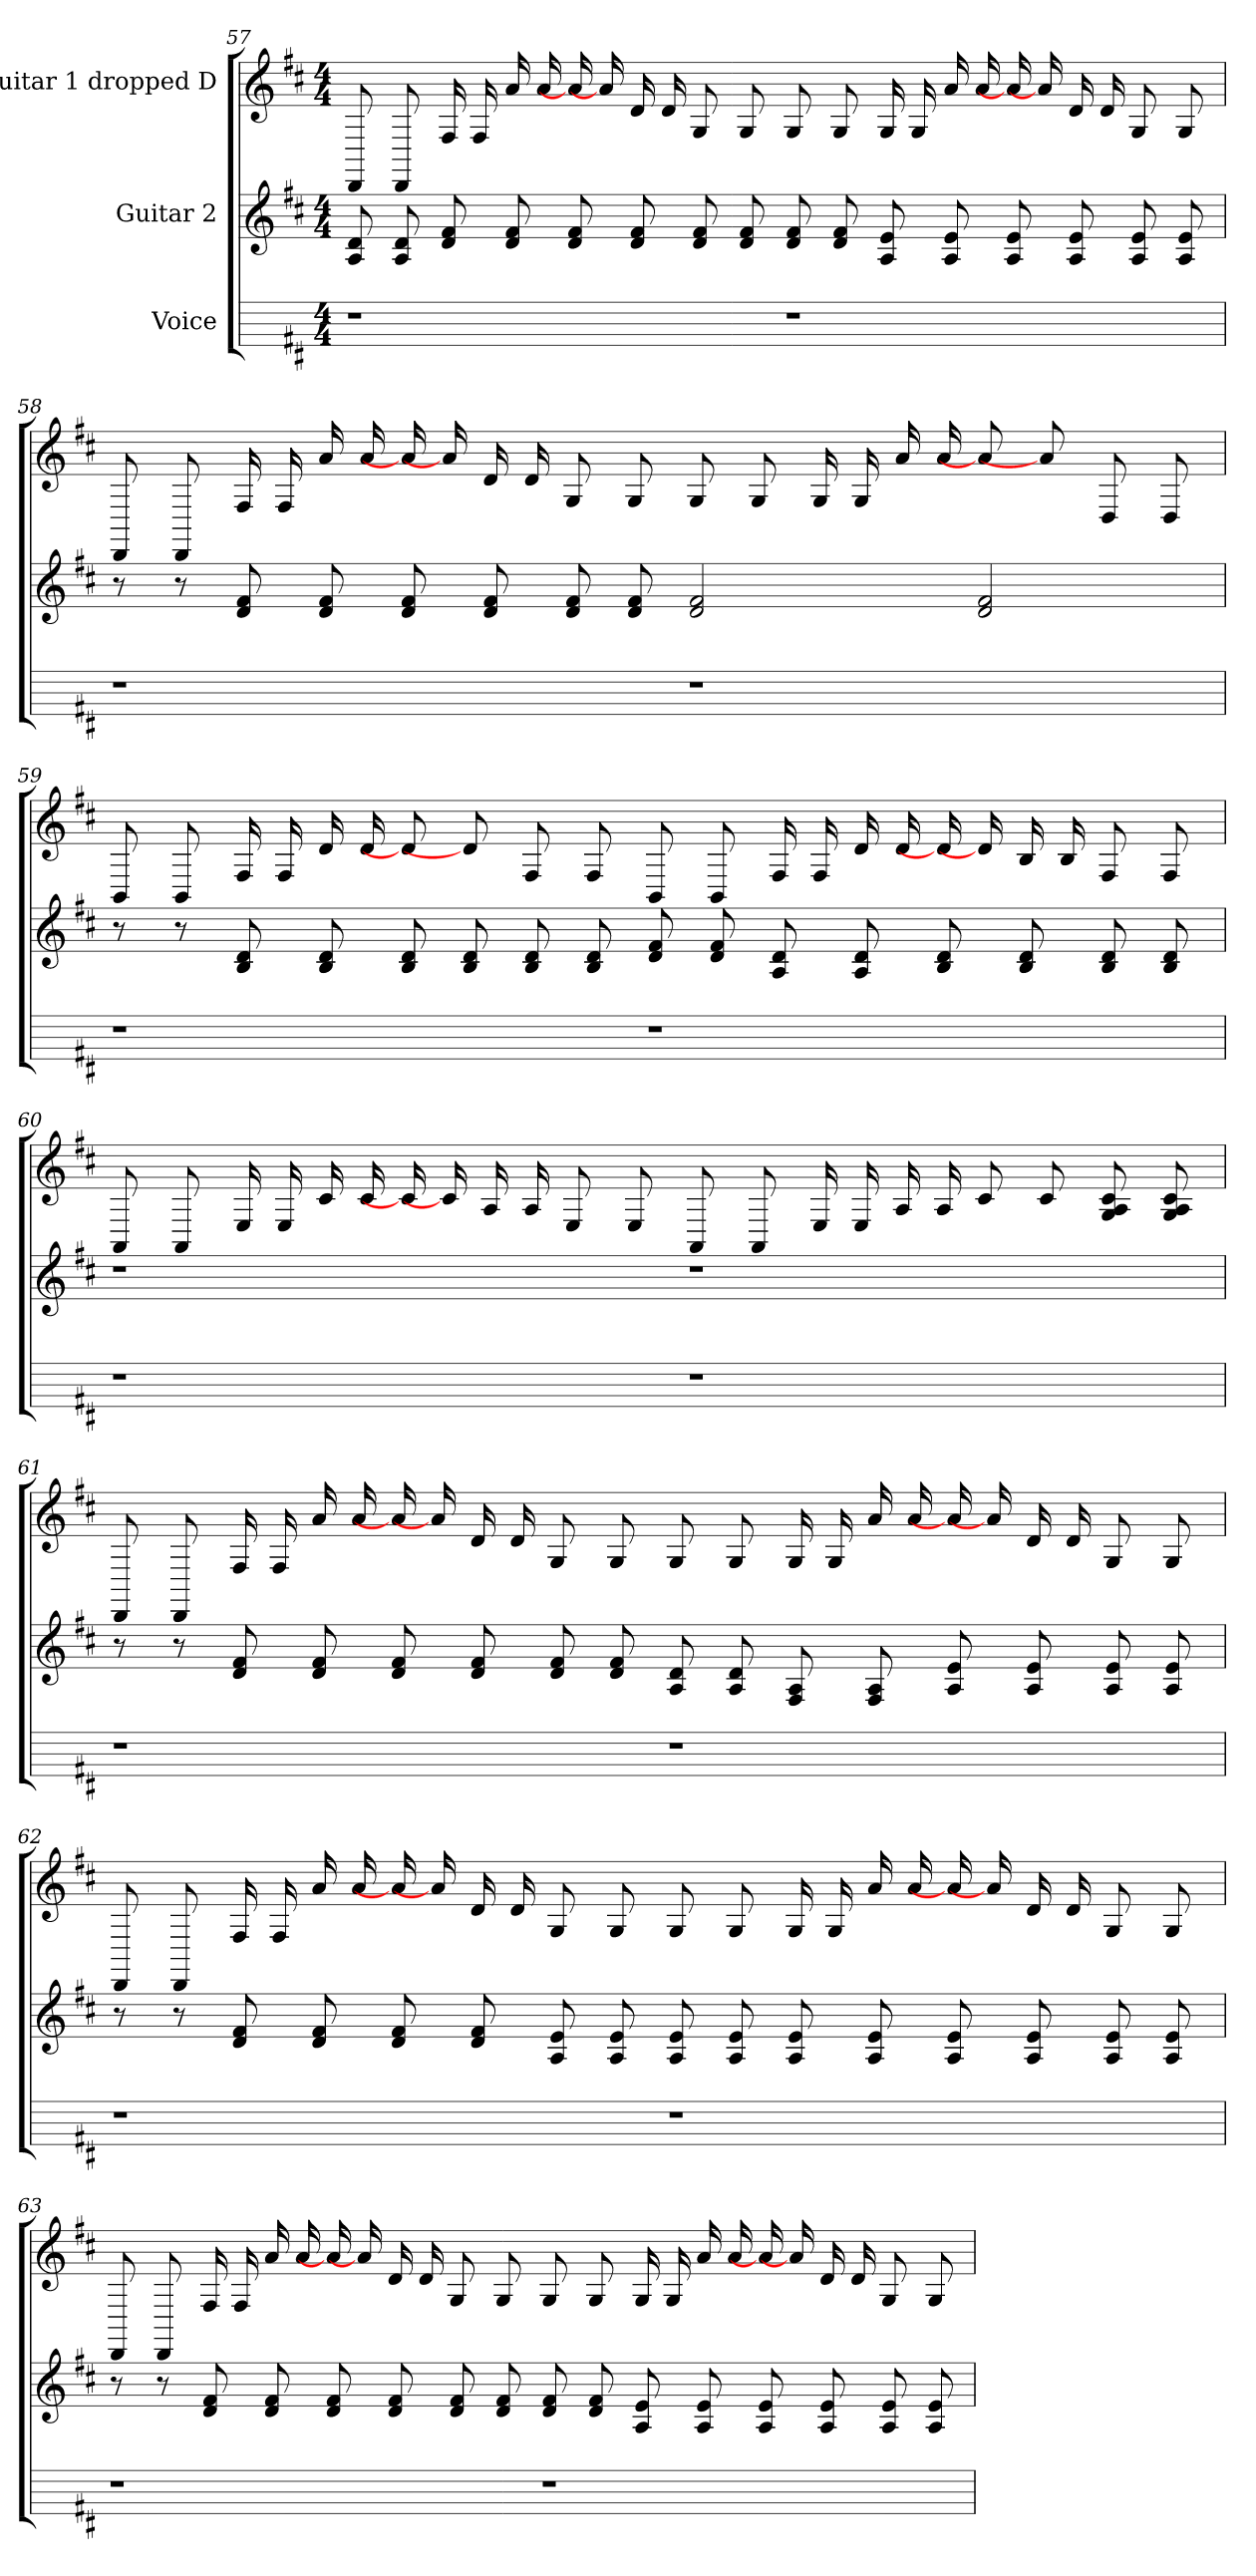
**kern	**kern	**kern
*part3	*part2	*part1
*staff3	*staff2	*staff1
*I"Voice	*I"Guitar 2	*I"Guitar 1 dropped D
*	*	*
*ITrd8c14	*	*
*k[f#c#]	*k[f#c#]	*k[f#c#]
*M4/4	*M4/4	*M4/4
=57	=57	=57
1r	8d 8A	8DD
.	8d 8A	8DD
.	8f# 8d	16F#
.	.	16F#
.	8f# 8d	16a
.	.	16a
.	8f# 8d	16a]
.	.	16a]
.	8f# 8d	16d
.	.	16d
.	8f# 8d	8G
.	8f# 8d	8G
1r	8f# 8d	8G
.	8f# 8d	8G
.	8e 8A	16G
.	.	16G
.	8e 8A	16a
.	.	16a
.	8e 8A	16a]
.	.	16a]
.	8e 8A	16d
.	.	16d
.	8e 8A	8G
.	8e 8A	8G
=58	=58	=58
1r	8r	8DD
.	8r	8DD
.	8f# 8d	16F#
.	.	16F#
.	8f# 8d	16a
.	.	16a
.	8f# 8d	16a]
.	.	16a]
.	8f# 8d	16d
.	.	16d
.	8f# 8d	8G
.	8f# 8d	8G
1r	2f# 2d	8G
.	.	8G
.	.	16G
.	.	16G
.	.	16a
.	.	16a
.	2f# 2d	8a]
.	.	8a]
.	.	8D
.	.	8D
=59	=59	=59
1r	8r	8BB
.	8r	8BB
.	8d 8B	16F#
.	.	16F#
.	8d 8B	16d
.	.	16d
.	8d 8B	8d]
.	8d 8B	8d]
.	8d 8B	8F#
.	8d 8B	8F#
1r	8f# 8d	8BB
.	8f# 8d	8BB
.	8d 8A	16F#
.	.	16F#
.	8d 8A	16d
.	.	16d
.	8d 8B	16d]
.	.	16d]
.	8d 8B	16B
.	.	16B
.	8d 8B	8F#
.	8d 8B	8F#
=60	=60	=60
1r	1r	8AA
.	.	8AA
.	.	16E
.	.	16E
.	.	16c#
.	.	16c#
.	.	16c#]
.	.	16c#]
.	.	16A
.	.	16A
.	.	8E
.	.	8E
1r	1r	8AA
.	.	8AA
.	.	16E
.	.	16E
.	.	16A
.	.	16A
.	.	8c#
.	.	8c#
.	.	8c# 8A 8G
.	.	8c# 8A 8G
=61	=61	=61
1r	8r	8DD
.	8r	8DD
.	8f# 8d	16F#
.	.	16F#
.	8f# 8d	16a
.	.	16a
.	8f# 8d	16a]
.	.	16a]
.	8f# 8d	16d
.	.	16d
.	8f# 8d	8G
.	8f# 8d	8G
1r	8d 8A	8G
.	8d 8A	8G
.	8A 8F#	16G
.	.	16G
.	8A 8F#	16a
.	.	16a
.	8e 8A	16a]
.	.	16a]
.	8e 8A	16d
.	.	16d
.	8e 8A	8G
.	8e 8A	8G
=62	=62	=62
1r	8r	8DD
.	8r	8DD
.	8f# 8d	16F#
.	.	16F#
.	8f# 8d	16a
.	.	16a
.	8f# 8d	16a]
.	.	16a]
.	8f# 8d	16d
.	.	16d
.	8e 8A	8G
.	8e 8A	8G
1r	8e 8A	8G
.	8e 8A	8G
.	8e 8A	16G
.	.	16G
.	8e 8A	16a
.	.	16a
.	8e 8A	16a]
.	.	16a]
.	8e 8A	16d
.	.	16d
.	8e 8A	8G
.	8e 8A	8G
=63	=63	=63
1r	8r	8DD
.	8r	8DD
.	8f# 8d	16F#
.	.	16F#
.	8f# 8d	16a
.	.	16a
.	8f# 8d	16a]
.	.	16a]
.	8f# 8d	16d
.	.	16d
.	8f# 8d	8G
.	8f# 8d	8G
1r	8f# 8d	8G
.	8f# 8d	8G
.	8e 8A	16G
.	.	16G
.	8e 8A	16a
.	.	16a
.	8e 8A	16a]
.	.	16a]
.	8e 8A	16d
.	.	16d
.	8e 8A	8G
.	8e 8A	8G
=	=	=
*-	*-	*-
